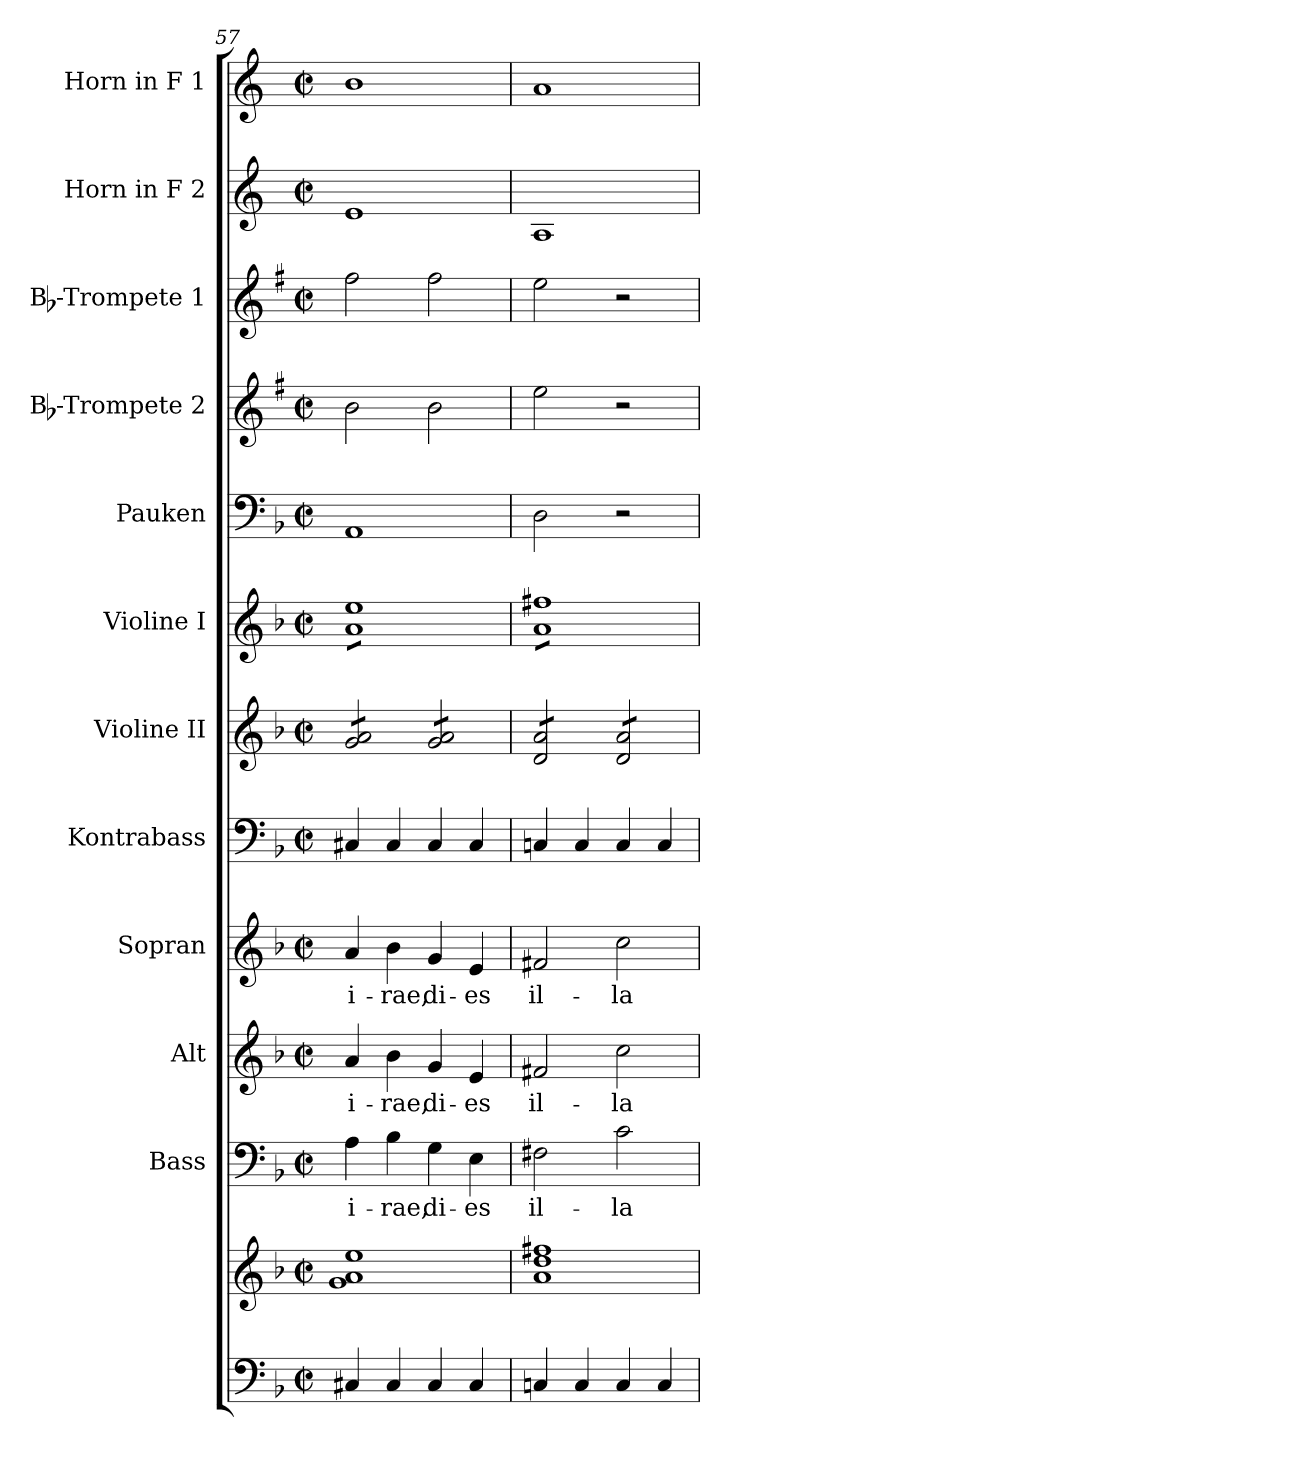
**kern	**kern	**kern	**text	**kern	**text	**kern	**text	**kern	**kern	**kern	**kern	**kern	**kern	**kern	**kern
*part12	*part12	*part11	*part11	*part10	*part10	*part9	*part9	*part8	*part7	*part6	*part5	*part4	*part3	*part2	*part1
*staff13	*staff12	*staff11	*staff11	*staff10	*staff10	*staff9	*staff9	*staff8	*staff7	*staff6	*staff5	*staff4	*staff3	*staff2	*staff1
*	*	*I"Bass	*	*I"Alt	*	*I"Sopran	*	*I"Kontrabass	*I"Violine II	*I"Violine I	*I"Pauken	*I"Bb-Trompete 2	*I"Bb-Trompete 1	*I"Horn in F 2	*I"Horn in F 1
*	*	*I'B.	*	*I'A.	*	*I'S.	*	*I'Kb.	*I'Vl. II	*I'Vl. I	*I'Pk.	*I'Bb Trp. 2	*I'Bb Trp. 1	*	*
*clefF4	*clefG2	*clefF4	*	*clefG2	*	*clefG2	*	*clefF4	*clefG2	*clefG2	*clefF4	*clefG2	*clefG2	*clefG2	*clefG2
*	*	*	*	*	*	*	*	*ITrd7c12	*	*	*	*ITrd1c2	*ITrd1c2	*ITrd4c7	*ITrd4c7
*k[b-]	*k[b-]	*k[b-]	*	*k[b-]	*	*k[b-]	*	*k[b-]	*k[b-]	*k[b-]	*k[b-]	*k[b-]	*k[b-]	*k[b-]	*k[b-]
*F:	*F:	*F:	*	*F:	*	*F:	*	*F:	*F:	*F:	*F:	*F:	*F:	*F:	*F:
*M2/2	*M2/2	*M2/2	*	*M2/2	*	*M2/2	*	*M2/2	*M2/2	*M2/2	*M2/2	*M2/2	*M2/2	*M2/2	*M2/2
*met(c|)	*met(c|)	*met(c|)	*	*met(c|)	*	*met(c|)	*	*met(c|)	*met(c|)	*met(c|)	*met(c|)	*met(c|)	*met(c|)	*met(c|)	*met(c|)
=57	=57	=57	=57	=57	=57	=57	=57	=57	=57	=57	=57	=57	=57	=57	=57
!	!	!	!LO:LY:b	!	!LO:LY:b	!	!LO:LY:b	!	!	!	!	!	!	!	!
*	*	*	*	*	*	*	*	*	*tremolo	*	*	*	*	*	*
*	*	*	*	*	*	*	*	*	*	*tremolo	*	*	*	*	*
4C#X/	1g 1a 1ee	4A\	i-	4a/	i-	4a/	i-	4CC#X/	8g/ 8a/L	8a 8eeL	1AA	2a\	2ee\	1A	1e
.	.	.	.	.	.	.	.	.	8g/ 8a/	8a 8ee	.	.	.	.	.
!	!	!	!LO:LY:b	!	!LO:LY:b	!	!LO:LY:b	!	!	!	!	!	!	!	!
4C#/	.	4B-\	-rae,	4b-\	-rae,	4b-\	-rae,	4CC#/	8g/ 8a/	8a 8ee	.	.	.	.	.
.	.	.	.	.	.	.	.	.	8g/ 8a/J	8a 8ee	.	.	.	.	.
!	!	!	!LO:LY:b	!	!LO:LY:b	!	!LO:LY:b	!	!	!	!	!	!	!	!
4C#/	.	4G\	di-	4g/	di-	4g/	di-	4CC#/	8g/ 8a/L	8a 8ee	.	2a\	2ee\	.	.
.	.	.	.	.	.	.	.	.	8g/ 8a/	8a 8ee	.	.	.	.	.
!	!	!	!LO:LY:b	!	!LO:LY:b	!	!LO:LY:b	!	!	!	!	!	!	!	!
4C#/	.	4E\	-es	4e/	-es	4e/	-es	4CC#/	8g/ 8a/	8a 8ee	.	.	.	.	.
.	.	.	.	.	.	.	.	.	8g/ 8a/J	8a 8eeJ	.	.	.	.	.
!!LO:PB:g=z
=58	=58	=58	=58	=58	=58	=58	=58	=58	=58	=58	=58	=58	=58	=58	=58
!	!	!	!LO:LY:b	!	!LO:LY:b	!	!LO:LY:b	!	!	!	!	!	!	!	!
4Cn/	1a 1dd 1ff#X	2F#X\	il-	2f#X/	il-	2f#X/	il-	4CCn/	8d/ 8a/L	8a 8ff#XL	2D\	2dd\	2dd\	1D	1d
.	.	.	.	.	.	.	.	.	8d/ 8a/	8a 8ff#X	.	.	.	.	.
4C/	.	.	.	.	.	.	.	4CC/	8d/ 8a/	8a 8ff#X	.	.	.	.	.
.	.	.	.	.	.	.	.	.	8d/ 8a/J	8a 8ff#X	.	.	.	.	.
!	!	!	!LO:LY:b	!	!LO:LY:b	!	!LO:LY:b	!	!	!	!	!	!	!	!
4C/	.	2c\	-la	2cc\	-la	2cc\	-la	4CC/	8d/ 8a/L	8a 8ff#X	2r	2r	2r	.	.
.	.	.	.	.	.	.	.	.	8d/ 8a/	8a 8ff#X	.	.	.	.	.
4C/	.	.	.	.	.	.	.	4CC/	8d/ 8a/	8a 8ff#X	.	.	.	.	.
.	.	.	.	.	.	.	.	.	8d/ 8a/J	8a 8ff#XJ	.	.	.	.	.
*	*	*	*	*	*	*	*	*	*	*Xtremolo	*	*	*	*	*
*	*	*	*	*	*	*	*	*	*Xtremolo	*	*	*	*	*	*
=	=	=	=	=	=	=	=	=	=	=	=	=	=	=	=
*-	*-	*-	*-	*-	*-	*-	*-	*-	*-	*-	*-	*-	*-	*-	*-
